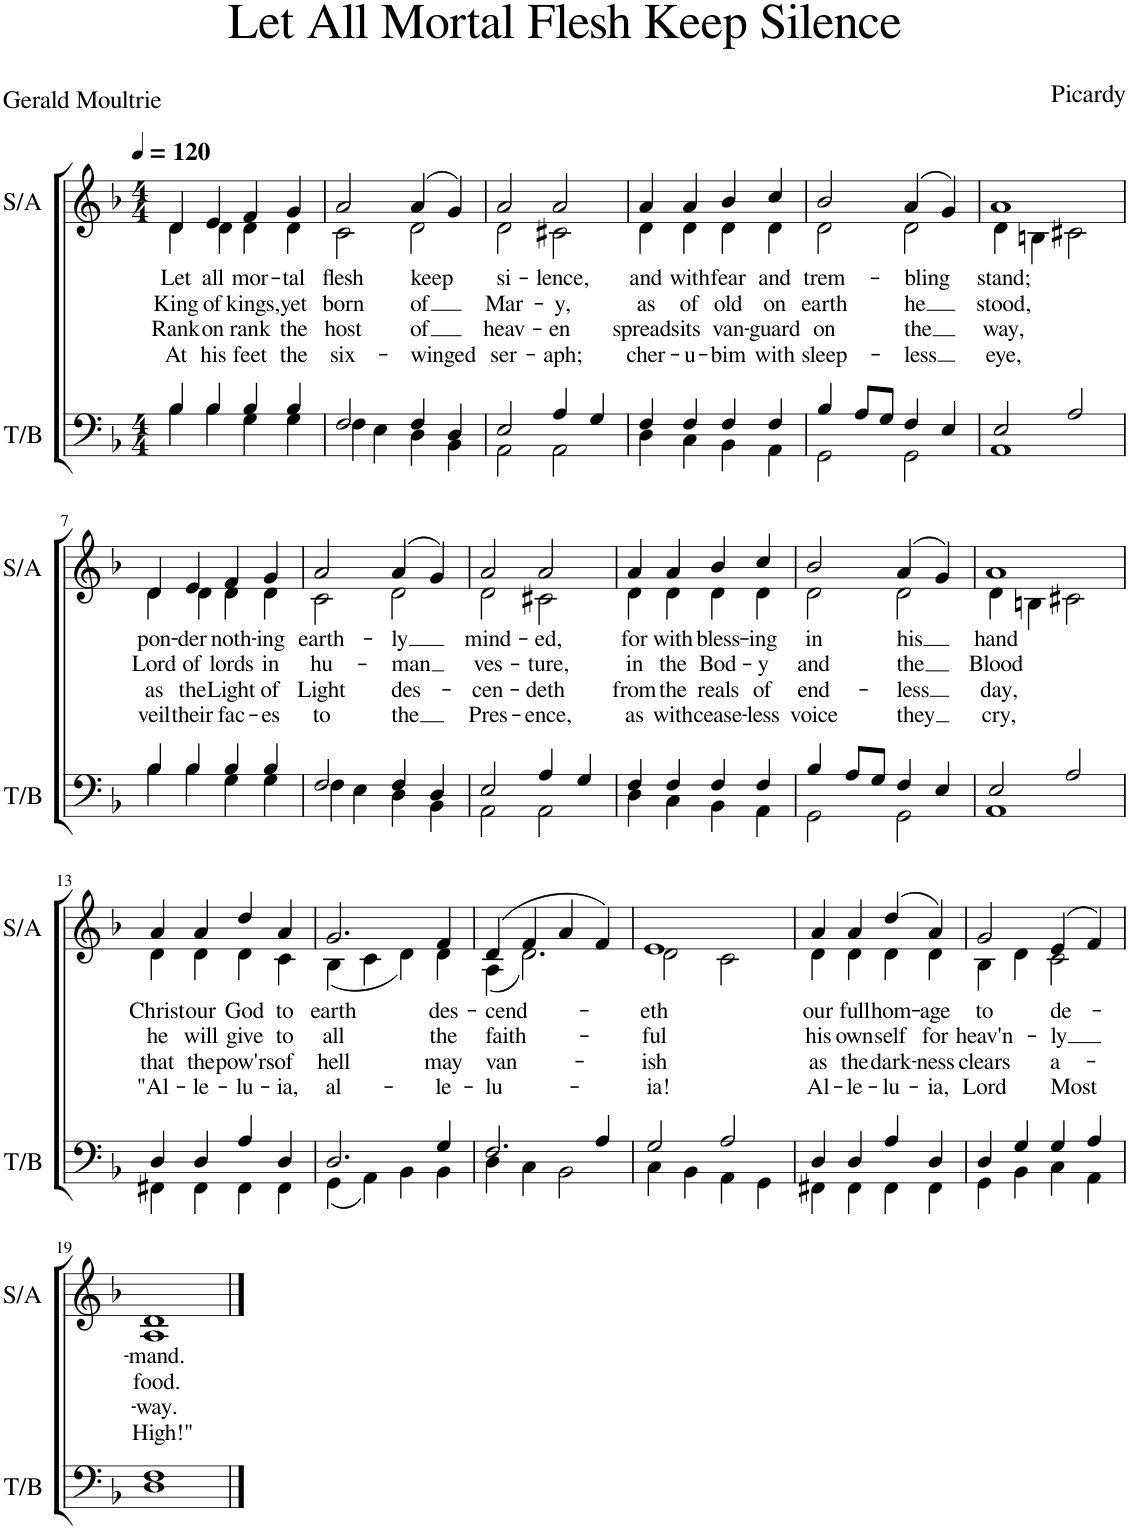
**kern	**kern	**text	**text	**text	**text
*part2	*part1	*part1	*part1	*part1	*part1
*staff2	*staff1	*staff1	*staff1	*staff1	*staff1
*I"T/B	*I"S/A	*	*	*	*
*I'T/B	*I'S/A	*	*	*	*
*clefF4	*clefG2	*	*	*	*
*k[b-]	*k[b-]	*	*	*	*
*M4/4	*M4/4	*	*	*	*
*MM120	*MM120	*	*	*	*
=1	=1	=1	=1	=1	=1
*^	*	*	*	*	*
!	!	!	!LO:LY:b	!LO:LY:b	!LO:LY:b	!LO:LY:b
*	*	*^	*	*	*	*
4B-/	4B-\	4d/	4d\	Let	King	Rank	At
!	!	!	!	!LO:LY:b	!LO:LY:b	!LO:LY:b	!LO:LY:b
4B-/	4B-\	4e/	4d\	all	of	on	his
!	!	!	!	!LO:LY:b	!LO:LY:b	!LO:LY:b	!LO:LY:b
4B-/	4G\	4f/	4d\	mor-	kings,	rank	feet
!	!	!	!	!LO:LY:b	!LO:LY:b	!LO:LY:b	!LO:LY:b
4B-/	4G\	4g/	4d\	-tal	yet	the	the
=2	=2	=2	=2	=2	=2	=2	=2
!	!	!	!	!LO:LY:b	!LO:LY:b	!LO:LY:b	!LO:LY:b
2F/	4F\	2a/	2c\	flesh	born	host	six-
.	4E\	.	.	.	.	.	.
!	!	!	!	!LO:LY:b	!LO:LY:b	!LO:LY:b	!LO:LY:b
4F/	4D\	(4a/	2d\	keep	of	of	-winged
4D/	4BB-\	4g/)	.	.	.	.	.
=3	=3	=3	=3	=3	=3	=3	=3
!	!	!	!	!LO:LY:b	!LO:LY:b	!LO:LY:b	!LO:LY:b
2E/	2AA\	2a/	2d\	si-	Mar-	heav-	ser-
!	!	!	!	!LO:LY:b	!LO:LY:b	!LO:LY:b	!LO:LY:b
4A/	2AA\	2a/	2c#X\	-lence,	-y,	-en	-aph;
4G/	.	.	.	.	.	.	.
=4	=4	=4	=4	=4	=4	=4	=4
!	!	!	!	!LO:LY:b	!LO:LY:b	!LO:LY:b	!LO:LY:b
4F/	4D\	4a/	4d\	and	as	spreads	cher-
!	!	!	!	!LO:LY:b	!LO:LY:b	!LO:LY:b	!LO:LY:b
4F/	4C\	4a/	4d\	with	of	its	-u-
!	!	!	!	!LO:LY:b	!LO:LY:b	!LO:LY:b	!LO:LY:b
4F/	4BB-\	4b-/	4d\	fear	old	van-	-bim
!	!	!	!	!LO:LY:b	!LO:LY:b	!LO:LY:b	!LO:LY:b
4F/	4AA\	4cc/	4d\	and	on	-guard	with
=5	=5	=5	=5	=5	=5	=5	=5
!	!	!	!	!LO:LY:b	!LO:LY:b	!LO:LY:b	!LO:LY:b
4B-/	2GG\	2b-/	2d\	trem-	earth	on	sleep-
8A/L	.	.	.	.	.	.	.
8G/J	.	.	.	.	.	.	.
!	!	!	!	!LO:LY:b	!LO:LY:b	!LO:LY:b	!LO:LY:b
4F/	2GG\	(4a/	2d\	-bling	he	the	-less
4E/	.	4g/)	.	.	.	.	.
=6	=6	=6	=6	=6	=6	=6	=6
!	!	!	!	!LO:LY:b	!LO:LY:b	!LO:LY:b	!LO:LY:b
2E/	1AA	1a	4d\	stand;	stood,	way,	eye,
.	.	.	4Bn\	.	.	.	.
2A/	.	.	2c#X\	.	.	.	.
!!LO:LB:g=z	!!
=7	=7	=7	=7	=7	=7	=7	=7
!	!	!	!	!LO:LY:b	!LO:LY:b	!LO:LY:b	!LO:LY:b
4B-/	4B-\	4d/	4d\	pon-	Lord	as	veil
!	!	!	!	!LO:LY:b	!LO:LY:b	!LO:LY:b	!LO:LY:b
4B-/	4B-\	4e/	4d\	-der	of	the	their
!	!	!	!	!LO:LY:b	!LO:LY:b	!LO:LY:b	!LO:LY:b
4B-/	4G\	4f/	4d\	noth-	lords	Light	fac-
!	!	!	!	!LO:LY:b	!LO:LY:b	!LO:LY:b	!LO:LY:b
4B-/	4G\	4g/	4d\	-ing	in	of	-es
=8	=8	=8	=8	=8	=8	=8	=8
!	!	!	!	!LO:LY:b	!LO:LY:b	!LO:LY:b	!LO:LY:b
2F/	4F\	2a/	2c\	earth-	hu-	Light	to
.	4E\	.	.	.	.	.	.
!	!	!	!	!LO:LY:b	!LO:LY:b	!LO:LY:b	!LO:LY:b
4F/	4D\	(4a/	2d\	-ly	-man	des-	the
4D/	4BB-\	4g/)	.	.	.	.	.
=9	=9	=9	=9	=9	=9	=9	=9
!	!	!	!	!LO:LY:b	!LO:LY:b	!LO:LY:b	!LO:LY:b
2E/	2AA\	2a/	2d\	mind-	ves-	-cen-	Pres-
!	!	!	!	!LO:LY:b	!LO:LY:b	!LO:LY:b	!LO:LY:b
4A/	2AA\	2a/	2c#X\	-ed,	-ture,	-deth	-ence,
4G/	.	.	.	.	.	.	.
=10	=10	=10	=10	=10	=10	=10	=10
!	!	!	!	!LO:LY:b	!LO:LY:b	!LO:LY:b	!LO:LY:b
4F/	4D\	4a/	4d\	for	in	from	as
!	!	!	!	!LO:LY:b	!LO:LY:b	!LO:LY:b	!LO:LY:b
4F/	4C\	4a/	4d\	with	the	the	with
!	!	!	!	!LO:LY:b	!LO:LY:b	!LO:LY:b	!LO:LY:b
4F/	4BB-\	4b-/	4d\	bless-	Bod-	reals	cease-
!	!	!	!	!LO:LY:b	!LO:LY:b	!LO:LY:b	!LO:LY:b
4F/	4AA\	4cc/	4d\	-ing	-y	of	-less
=11	=11	=11	=11	=11	=11	=11	=11
!	!	!	!	!LO:LY:b	!LO:LY:b	!LO:LY:b	!LO:LY:b
4B-/	2GG\	2b-/	2d\	in	and	end-	voice
8A/L	.	.	.	.	.	.	.
8G/J	.	.	.	.	.	.	.
!	!	!	!	!LO:LY:b	!LO:LY:b	!LO:LY:b	!LO:LY:b
4F/	2GG\	(4a/	2d\	his	the	-less	they
4E/	.	4g/)	.	.	.	.	.
=12	=12	=12	=12	=12	=12	=12	=12
!	!	!	!	!LO:LY:b	!LO:LY:b	!LO:LY:b	!LO:LY:b
2E/	1AA	1a	4d\	hand	Blood	day,	cry,
.	.	.	4Bn\	.	.	.	.
2A/	.	.	2c#X\	.	.	.	.
!!LO:LB:g=z	!!
=13	=13	=13	=13	=13	=13	=13	=13
!	!	!	!	!LO:LY:b	!LO:LY:b	!LO:LY:b	!LO:LY:b
4D/	4FF#X\	4a/	4d\	Christ	he	that	"Al-
!	!	!	!	!LO:LY:b	!LO:LY:b	!LO:LY:b	!LO:LY:b
4D/	4FF#\	4a/	4d\	our	will	the	-le-
!	!	!	!	!LO:LY:b	!LO:LY:b	!LO:LY:b	!LO:LY:b
4A/	4FF#\	4dd/	4d\	God	give	pow'rs	-lu-
!	!	!	!	!LO:LY:b	!LO:LY:b	!LO:LY:b	!LO:LY:b
4D/	4FF#\	4a/	4c\	to	to	of	-ia,
=14	=14	=14	=14	=14	=14	=14	=14
!	!	!	!	!LO:LY:b	!LO:LY:b	!LO:LY:b	!LO:LY:b
2.D/	(4GG\	2.g/	(4B-\	earth	all	hell	al-
.	4AA\)	.	4c\	.	.	.	.
.	4BB-\	.	4d\)	.	.	.	.
!	!	!	!	!LO:LY:b	!LO:LY:b	!LO:LY:b	!LO:LY:b
4G/	4BB-\	4f/	4d\	des-	the	may	-le-
=15	=15	=15	=15	=15	=15	=15	=15
!	!	!	!	!LO:LY:b	!LO:LY:b	!LO:LY:b	!LO:LY:b
2.F/	4D\	(4d/	(4A\	-cend-	faith-	van-	-lu-
.	4C\	4f/	2.d\)	.	.	.	.
.	2BB-\	4a/	.	.	.	.	.
4A/	.	4f/)	.	.	.	.	.
=16	=16	=16	=16	=16	=16	=16	=16
!	!	!	!	!LO:LY:b	!LO:LY:b	!LO:LY:b	!LO:LY:b
2G/	4C\	1e	2d\	-eth	-ful	-ish	-ia!
.	4BB-\	.	.	.	.	.	.
2A/	4AA\	.	2c\	.	.	.	.
.	4GG\	.	.	.	.	.	.
=17	=17	=17	=17	=17	=17	=17	=17
!	!	!	!	!LO:LY:b	!LO:LY:b	!LO:LY:b	!LO:LY:b
4D/	4FF#X\	4a/	4d\	our	his	as	Al-
!	!	!	!	!LO:LY:b	!LO:LY:b	!LO:LY:b	!LO:LY:b
4D/	4FF#\	4a/	4d\	full	own	the	-le-
!	!	!	!	!LO:LY:b	!LO:LY:b	!LO:LY:b	!LO:LY:b
4A/	4FF#\	(4dd/	4d\	hom-	self	dark-	-lu-
!	!	!	!	!LO:LY:b	!LO:LY:b	!LO:LY:b	!LO:LY:b
4D/	4FF#\	4a/)	4d\	-age	for	-ness	-ia,
=18	=18	=18	=18	=18	=18	=18	=18
!	!	!	!	!LO:LY:b	!LO:LY:b	!LO:LY:b	!LO:LY:b
4D/	4GG\	2g/	4B-\	to	heav'n-	clears	Lord
4G/	4BB-\	.	4d\	.	.	.	.
!	!	!	!	!LO:LY:b	!LO:LY:b	!LO:LY:b	!LO:LY:b
4G/	4C\	(4e/	2c\	de-	-ly	a-	Most
4A/	4AA\	4f/)	.	.	.	.	.
!!LO:LB:g=z	!!
=19	=19	=19	=19	=19	=19	=19	=19
!	!	!	!	!LO:LY:b	!LO:LY:b	!LO:LY:b	!LO:LY:b
1F	1D	1d	1A	-mand.	food.	-way.	High!"
*v	*v	*	*	*	*	*	*
*	*v	*v	*	*	*	*
==	==	==	==	==	==
*-	*-	*-	*-	*-	*-
